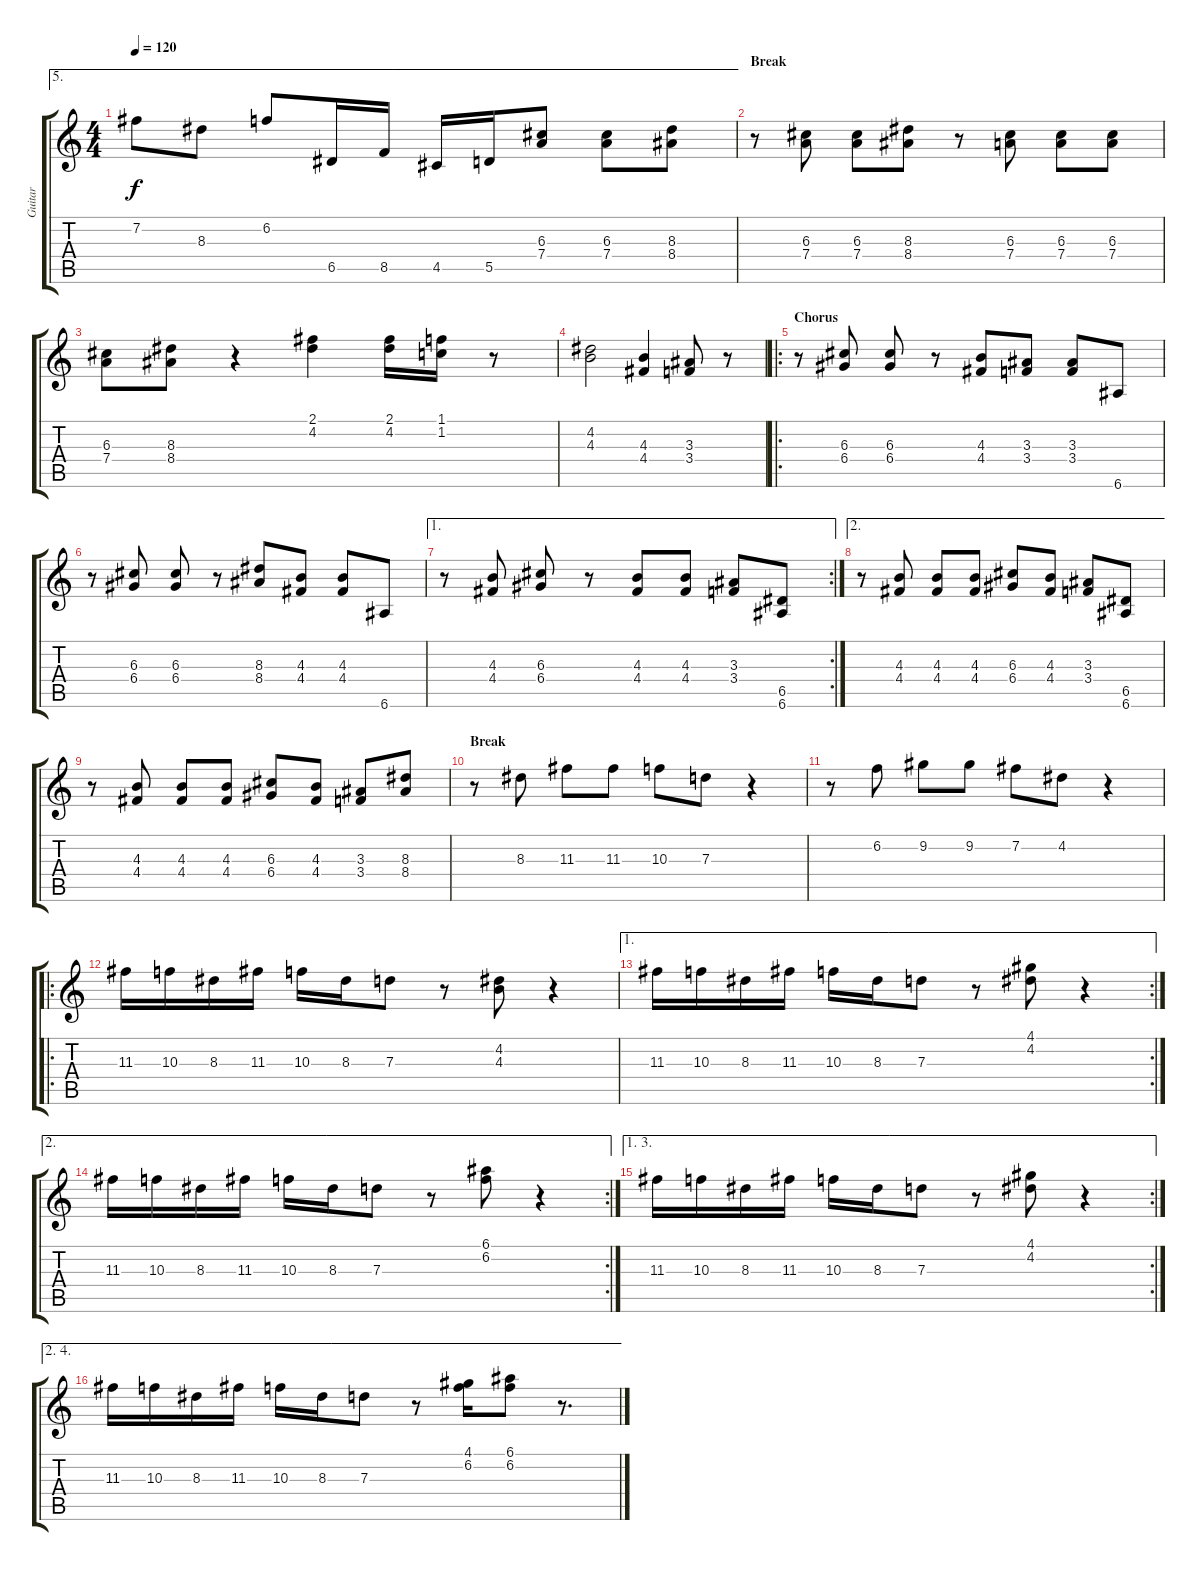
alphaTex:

\track ("Guitar" "Guitar") {instrument overdrivenguitar}
\staff {score tabs}
\tuning (E4 B3 G3 D3 A2 E2) {hide}
\ae 5
\ts (4 4)
\tempo 120
\clef g2
\ks c
7.2.8{dy f} 8.3.8 6.2.8 6.5.16 8.5.16 4.5.16 5.5.16 (6.3 7.4).8 (6.3 7.4).8 (8.3 8.4).8 |
\section ("" "Break")
r.8 (6.3 7.4).8 (6.3 7.4).8 (8.3 8.4).8 r.8 (6.3 7.4).8 (6.3 7.4).8 (6.3 7.4).8 |
(6.3 7.4).8 (8.3 8.4).8 r.4 (2.1 4.2).4 (2.1 4.2).16 (1.1 1.2).16 r.8 |
(4.2 4.3).2 (4.3 4.4).4 (3.3 3.4).8 r.8 |
\ro
\section ("" "Chorus")
r.8 (6.3 6.4).8 (6.3 6.4).8 r.8 (4.3 4.4).8 (3.3 3.4).8 (3.3 3.4).8 6.6.8 |
r.8 (6.3 6.4).8 (6.3 6.4).8 r.8 (8.3 8.4).8 (4.3 4.4).8 (4.3 4.4).8 6.6.8 |
\ae 1
\rc 2
r.8 (4.3 4.4).8 (6.3 6.4).8 r.8 (4.3 4.4).8 (4.3 4.4).8 (3.3 3.4).8 (6.5 6.6).8 |
\ae 2
r.8 (4.3 4.4).8 (4.3 4.4).8 (4.3 4.4).8 (6.3 6.4).8 (4.3 4.4).8 (3.3 3.4).8 (6.5 6.6).8 |
r.8 (4.3 4.4).8 (4.3 4.4).8 (4.3 4.4).8 (6.3 6.4).8 (4.3 4.4).8 (3.3 3.4).8 (8.3 8.4).8 |
\section ("" "Break")
r.8 8.3.8 11.3.8 11.3.8 10.3.8 7.3.8 r.4 |
r.8 6.2.8 9.2.8 9.2.8 7.2.8 4.2.8 r.4 |
\ro
11.3.16 10.3.16 8.3.16 11.3.16 10.3.16 8.3.16 7.3.8 r.8 (4.2 4.3).8 r.4 |
\ae 1
\rc 2
11.3.16 10.3.16 8.3.16 11.3.16 10.3.16 8.3.16 7.3.8 r.8 (4.1 4.2).8 r.4 |
\ae 2
\rc 2
11.3.16 10.3.16 8.3.16 11.3.16 10.3.16 8.3.16 7.3.8 r.8 (6.1 6.2).8 r.4 |
\ae (1 3)
\rc 2
11.3.16 10.3.16 8.3.16 11.3.16 10.3.16 8.3.16 7.3.8 r.8 (4.1 4.2).8 r.4 |
\ae (2 4)
11.3.16 10.3.16 8.3.16 11.3.16 10.3.16 8.3.16 7.3.8 r.8 (4.1 6.2).16 (6.1 6.2).8 r.8{d}
